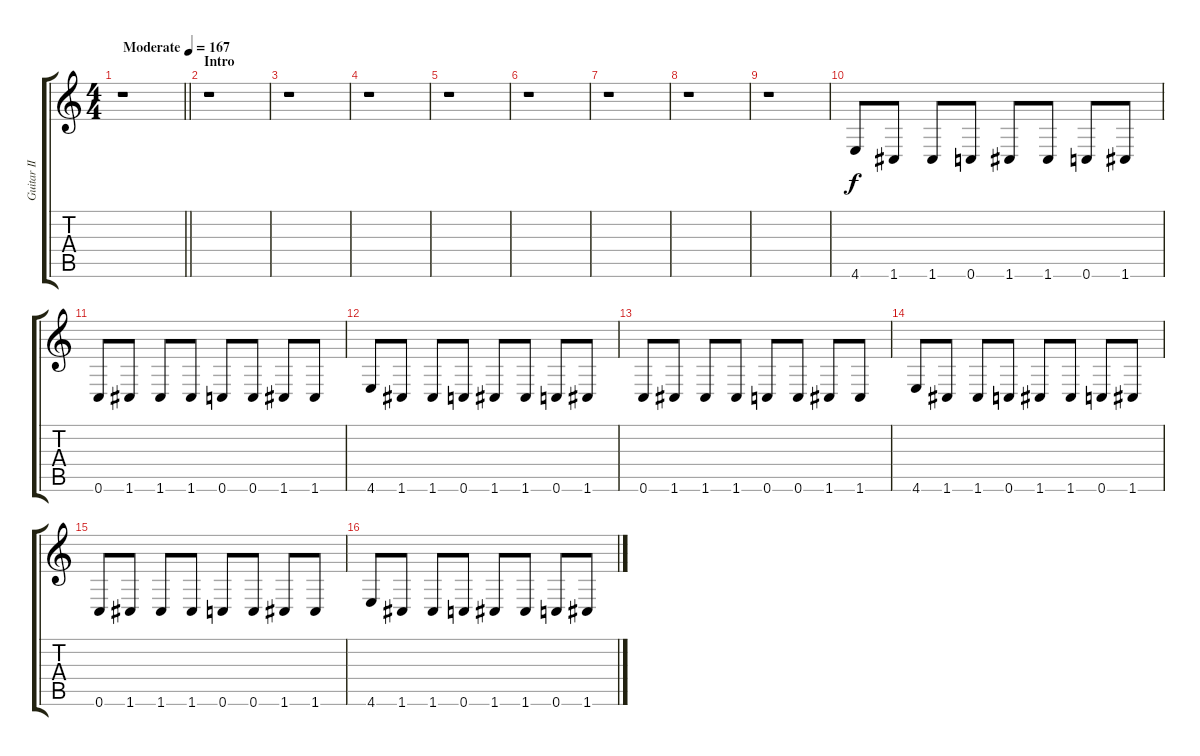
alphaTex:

\track ("Guitar II" "Guitar II") {instrument overdrivenguitar}
\staff {score tabs}
\tuning (D4 A3 F3 C3 G2 C2) {hide}
\ts (4 4)
\tempo (167 "Moderate")
\clef g2
\barLineRight lightlight
\ks c
r.1{dy f instrument overdrivenguitar} |
\section ("" "Intro")
r.1 |
r.1 |
r.1 |
r.1 |
r.1 |
r.1 |
r.1 |
r.1 |
4.6.8 1.6.8 1.6.8 0.6.8 1.6.8 1.6.8 0.6.8 1.6.8 |
0.6.8 1.6.8 1.6.8 1.6.8 0.6.8 0.6.8 1.6.8 1.6.8 |
4.6.8 1.6.8 1.6.8 0.6.8 1.6.8 1.6.8 0.6.8 1.6.8 |
0.6.8 1.6.8 1.6.8 1.6.8 0.6.8 0.6.8 1.6.8 1.6.8 |
4.6.8 1.6.8 1.6.8 0.6.8 1.6.8 1.6.8 0.6.8 1.6.8 |
0.6.8 1.6.8 1.6.8 1.6.8 0.6.8 0.6.8 1.6.8 1.6.8 |
4.6.8 1.6.8 1.6.8 0.6.8 1.6.8 1.6.8 0.6.8 1.6.8
